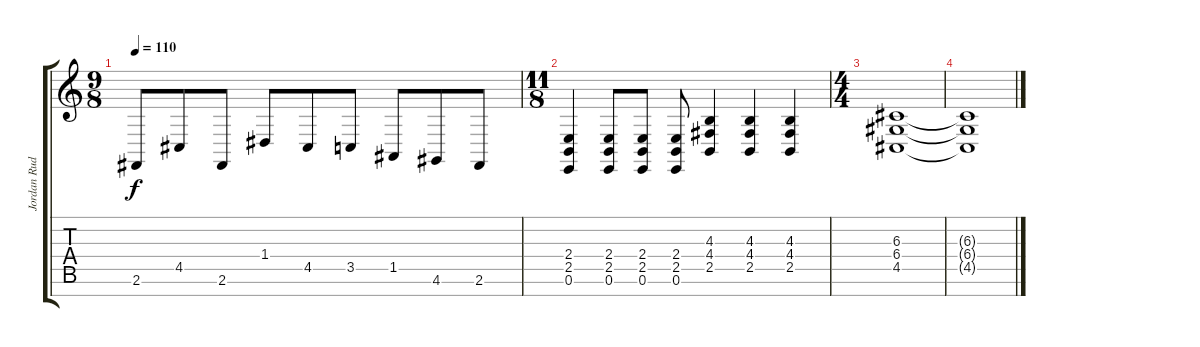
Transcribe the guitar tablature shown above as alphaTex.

\track ("Jordan Rudess" "Jordan Rud") {instrument drawbarorgan}
\staff {score tabs}
\tuning (E4 B3 G3 D3 A2 E2 B1) {hide}
\ts (9 8)
\tempo 110
\clef g2
\ks c
2.6.8{dy f} 4.5.8 2.6.8 1.4.8 4.5.8 3.5.8 1.5.8 4.6.8 2.6.8 |
\ts (11 8)
(2.4 2.5 0.6).4 (2.4 2.5 0.6).8 (2.4 2.5 0.6).8 (2.4 2.5 0.6).8 (4.3 4.4 2.5).4 (4.3 4.4 2.5).4 (4.3 4.4 2.5).4 |
\ts (4 4)
(6.3 6.4 4.5).1{volume 0} |
(6.3{t} 6.4{t} 4.5{t}).1
